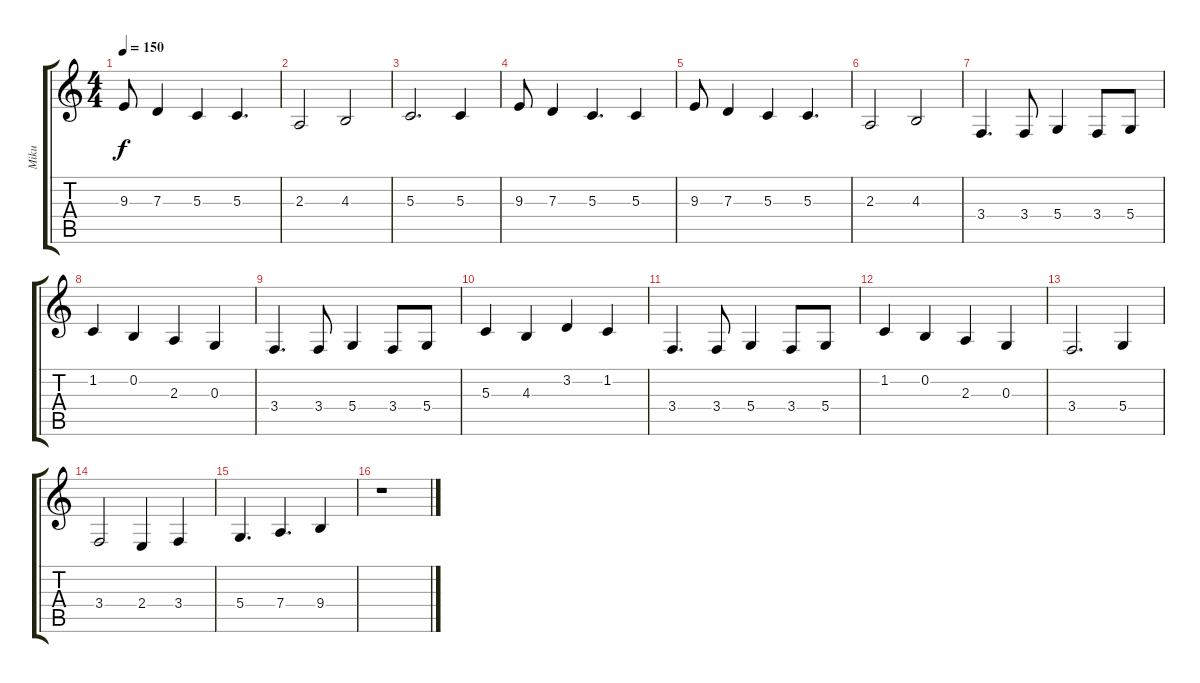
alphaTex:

\track ("Miku" "Miku") {instrument altosax}
\staff {score tabs}
\tuning (E4 B3 G3 D3 A2 E2) {hide}
\ts (4 4)
\tempo 150
\clef g2
\ks c
9.3.8{dy f} 7.3.4 5.3.4 5.3.4{d} |
2.3.2 4.3.2 |
5.3.2{d} 5.3.4 |
9.3.8 7.3.4 5.3.4{d} 5.3.4 |
9.3.8 7.3.4 5.3.4 5.3.4{d} |
2.3.2 4.3.2 |
3.4.4{d} 3.4.8 5.4.4 3.4.8 5.4.8 |
1.2.4 0.2.4 2.3.4 0.3.4 |
3.4.4{d} 3.4.8 5.4.4 3.4.8 5.4.8 |
5.3.4 4.3.4 3.2.4 1.2.4 |
3.4.4{d} 3.4.8 5.4.4 3.4.8 5.4.8 |
1.2.4 0.2.4 2.3.4 0.3.4 |
3.4.2{d} 5.4.4 |
3.4.2 2.4.4 3.4.4 |
5.4.4{d} 7.4.4{d} 9.4.4 |
r.1
